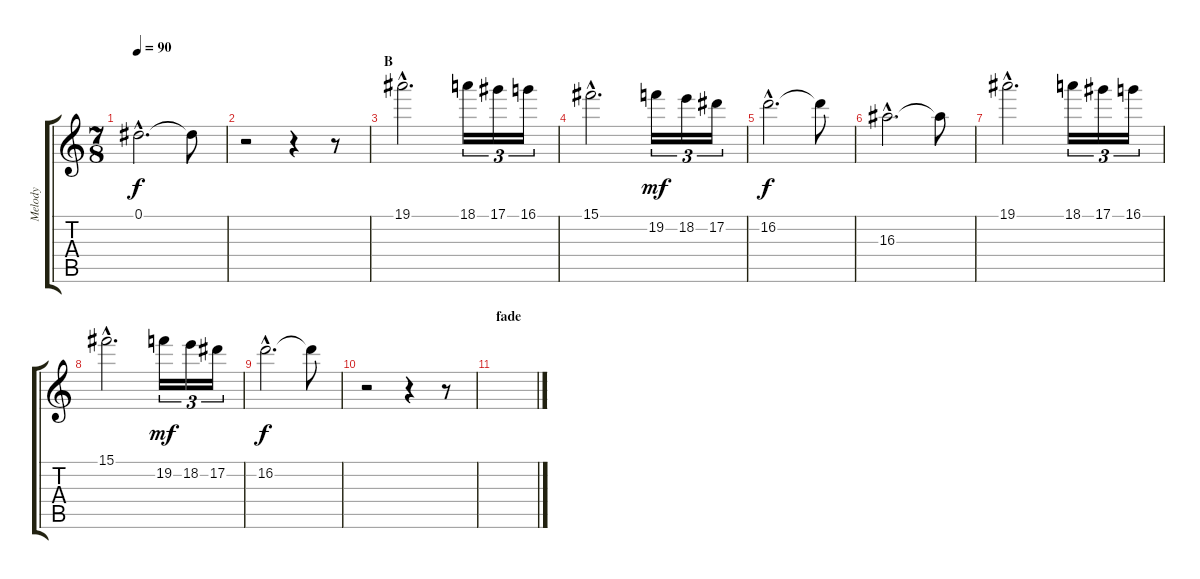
\track ("Melody" "Melody") {instrument flute}
\staff {score tabs}
\tuning (Eb5 Bb4 Gb4 Db4 Ab3 Eb3) {hide}
\ts (7 8)
\tempo 90
\clef g2
\ks c
0.1{hac}.2{d dy f} 0.1{t}.8 |
r.2 r.4 r.8 |
\section ("" "B")
19.1{hac}.2{d} 18.1.16{tu (3 2)} 17.1.16{tu (3 2)} 16.1.16{tu (3 2)} |
15.1{hac}.2{d} 19.2.16{tu (3 2) dy mf} 18.2.16{tu (3 2)} 17.2.16{tu (3 2)} |
16.2{hac}.2{d dy f} 16.2{t}.8 |
16.3{hac}.2{d} 16.3{t}.8 |
19.1{hac}.2{d} 18.1.16{tu (3 2)} 17.1.16{tu (3 2)} 16.1.16{tu (3 2)} |
15.1{hac}.2{d} 19.2.16{tu (3 2) dy mf} 18.2.16{tu (3 2)} 17.2.16{tu (3 2)} |
16.2{hac}.2{d dy f} 16.2{t}.8 |
r.2 r.4 r.8 |
\section ("" "fade")
